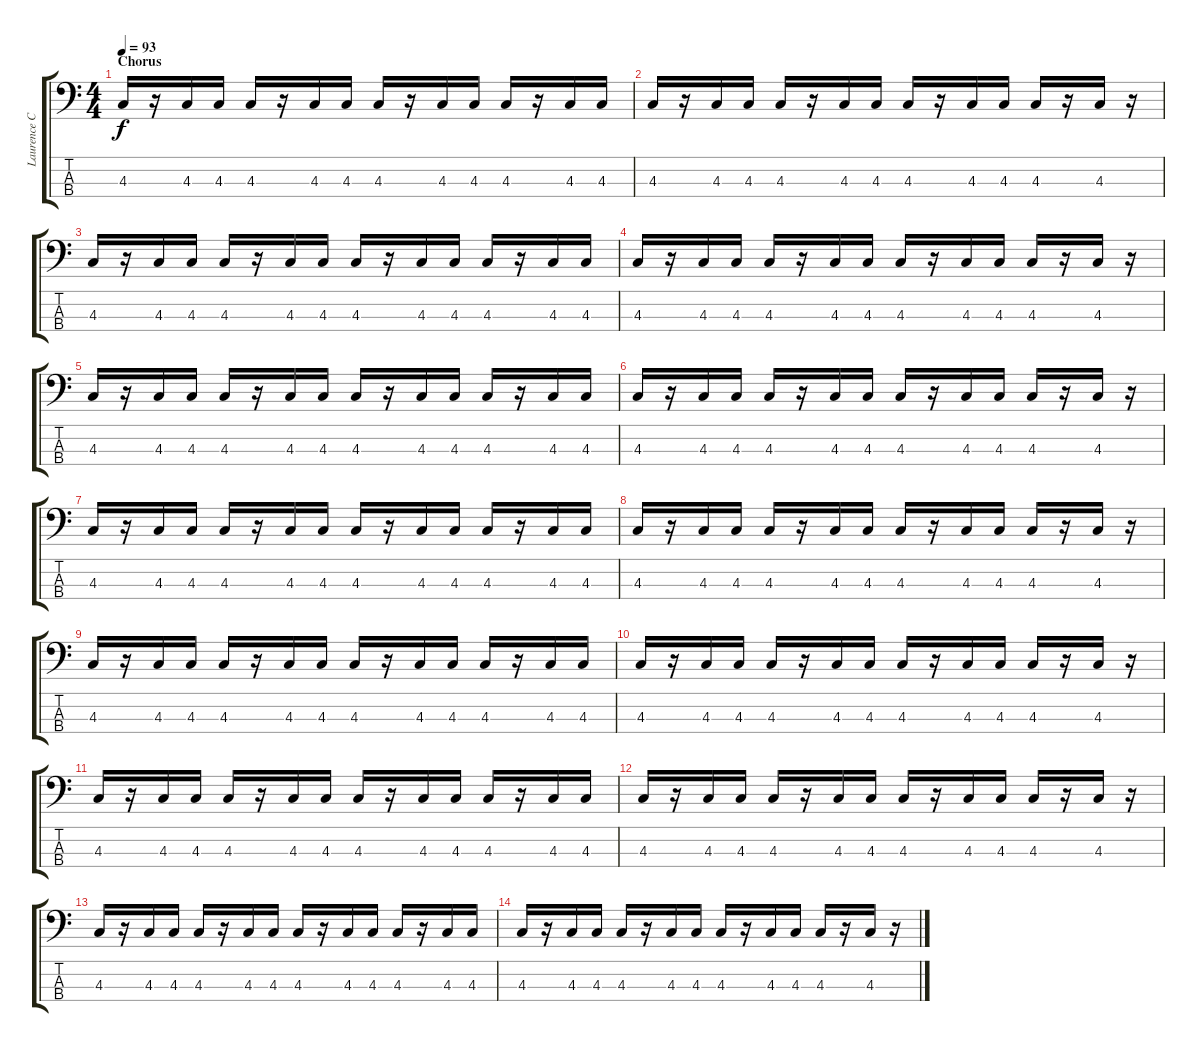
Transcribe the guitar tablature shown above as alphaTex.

\track ("Laurence Cottle" "Laurence C") {instrument electricbassfinger}
\staff {score tabs}
\tuning (Gb2 Db2 Ab1 Eb1) {hide}
\ts (4 4)
\section ("" "Chorus")
\tempo 93
\clef f4
\ks c
4.3.16{dy f} r.16 4.3.16 4.3.16 4.3.16 r.16 4.3.16 4.3.16 4.3.16 r.16 4.3.16 4.3.16 4.3.16 r.16 4.3.16 4.3.16 |
4.3.16 r.16 4.3.16 4.3.16 4.3.16 r.16 4.3.16 4.3.16 4.3.16 r.16 4.3.16 4.3.16 4.3.16 r.16 4.3.16 r.16 |
4.3.16 r.16 4.3.16 4.3.16 4.3.16 r.16 4.3.16 4.3.16 4.3.16 r.16 4.3.16 4.3.16 4.3.16 r.16 4.3.16 4.3.16 |
4.3.16 r.16 4.3.16 4.3.16 4.3.16 r.16 4.3.16 4.3.16 4.3.16 r.16 4.3.16 4.3.16 4.3.16 r.16 4.3.16 r.16 |
4.3.16 r.16 4.3.16 4.3.16 4.3.16 r.16 4.3.16 4.3.16 4.3.16 r.16 4.3.16 4.3.16 4.3.16 r.16 4.3.16 4.3.16 |
4.3.16 r.16 4.3.16 4.3.16 4.3.16 r.16 4.3.16 4.3.16 4.3.16 r.16 4.3.16 4.3.16 4.3.16 r.16 4.3.16 r.16 |
4.3.16 r.16 4.3.16 4.3.16 4.3.16 r.16 4.3.16 4.3.16 4.3.16 r.16 4.3.16 4.3.16 4.3.16 r.16 4.3.16 4.3.16 |
4.3.16 r.16 4.3.16 4.3.16 4.3.16 r.16 4.3.16 4.3.16 4.3.16 r.16 4.3.16 4.3.16 4.3.16 r.16 4.3.16 r.16 |
4.3.16 r.16 4.3.16 4.3.16 4.3.16 r.16 4.3.16 4.3.16 4.3.16 r.16 4.3.16 4.3.16 4.3.16 r.16 4.3.16 4.3.16 |
4.3.16 r.16 4.3.16 4.3.16 4.3.16 r.16 4.3.16 4.3.16 4.3.16 r.16 4.3.16 4.3.16 4.3.16 r.16 4.3.16 r.16 |
4.3.16 r.16 4.3.16 4.3.16 4.3.16 r.16 4.3.16 4.3.16 4.3.16 r.16 4.3.16 4.3.16 4.3.16 r.16 4.3.16 4.3.16 |
4.3.16 r.16 4.3.16 4.3.16 4.3.16 r.16 4.3.16 4.3.16 4.3.16 r.16 4.3.16 4.3.16 4.3.16 r.16 4.3.16 r.16 |
4.3.16 r.16 4.3.16 4.3.16 4.3.16 r.16 4.3.16 4.3.16 4.3.16 r.16 4.3.16 4.3.16 4.3.16 r.16 4.3.16 4.3.16 |
4.3.16 r.16 4.3.16 4.3.16 4.3.16 r.16 4.3.16 4.3.16 4.3.16 r.16 4.3.16 4.3.16 4.3.16 r.16 4.3.16 r.16
